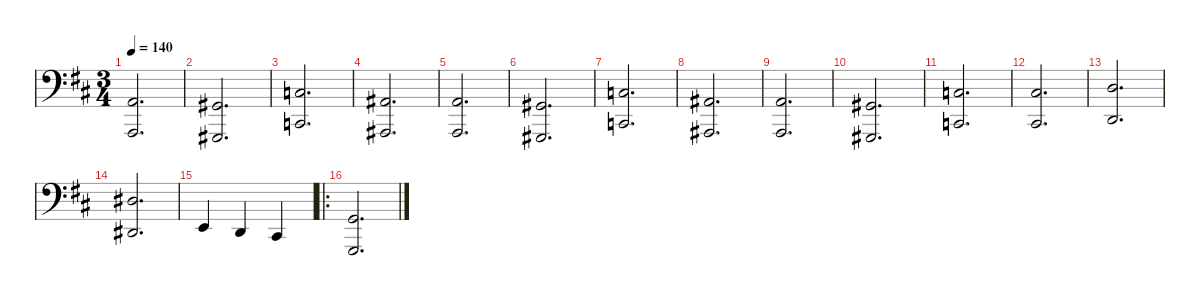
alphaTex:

\defaultSystemsLayout 4
\hideDynamics
\bracketExtendMode nobrackets
\singleTrackTrackNamePolicy hidden
\multiTrackTrackNamePolicy hidden
\otherSystemsTrackNameOrientation horizontal
\track ("Piano - LH" "el.pno.") {defaultSystemsLayout 8 instrument electricpiano1}
\staff {score}
\tuning (G2 D2 A1 E1)
\ts (3 4)
\tempo 140
\clef f4
\ks d
(2.1{acc forcenatural} 0.3{acc forcenatural}).2{d dy f beam Up} |
(6.2{acc #} 4.4{acc #}).2{d beam Up} |
(5.1{acc forcenatural} 3.3{acc forcenatural}).2{d beam Up} |
(3.1{acc #} 1.3{acc #}).2{d beam Up} |
(2.1{acc forcenatural} 0.3{acc forcenatural}).2{d beam Up} |
(6.2{acc #} 4.4{acc #}).2{d beam Up} |
(5.1{acc forcenatural} 3.3{acc forcenatural}).2{d beam Up} |
(3.1{acc #} 1.3{acc #}).2{d beam Up} |
(2.1{acc forcenatural} 0.3{acc forcenatural}).2{d beam Up} |
(6.2{acc #} 4.4{acc #}).2{d beam Up} |
(5.1{acc forcenatural} 3.3{acc forcenatural}).2{d beam Up} |
(6.1{acc #} 4.3{acc #}).2{d beam Up} |
(7.1{acc forcenatural} 5.3{acc forcenatural}).2{d beam Up} |
(8.1{acc #} 6.3{acc #}).2{d beam Up} |
2.2{acc forcenatural}.4{beam Up} 0.2{acc forcenatural}.4{beam Up} 4.3{acc #}.4{beam Up} |
\ro
(5.2{acc forcenatural} 3.4{acc forcenatural}).2{d beam Up}
